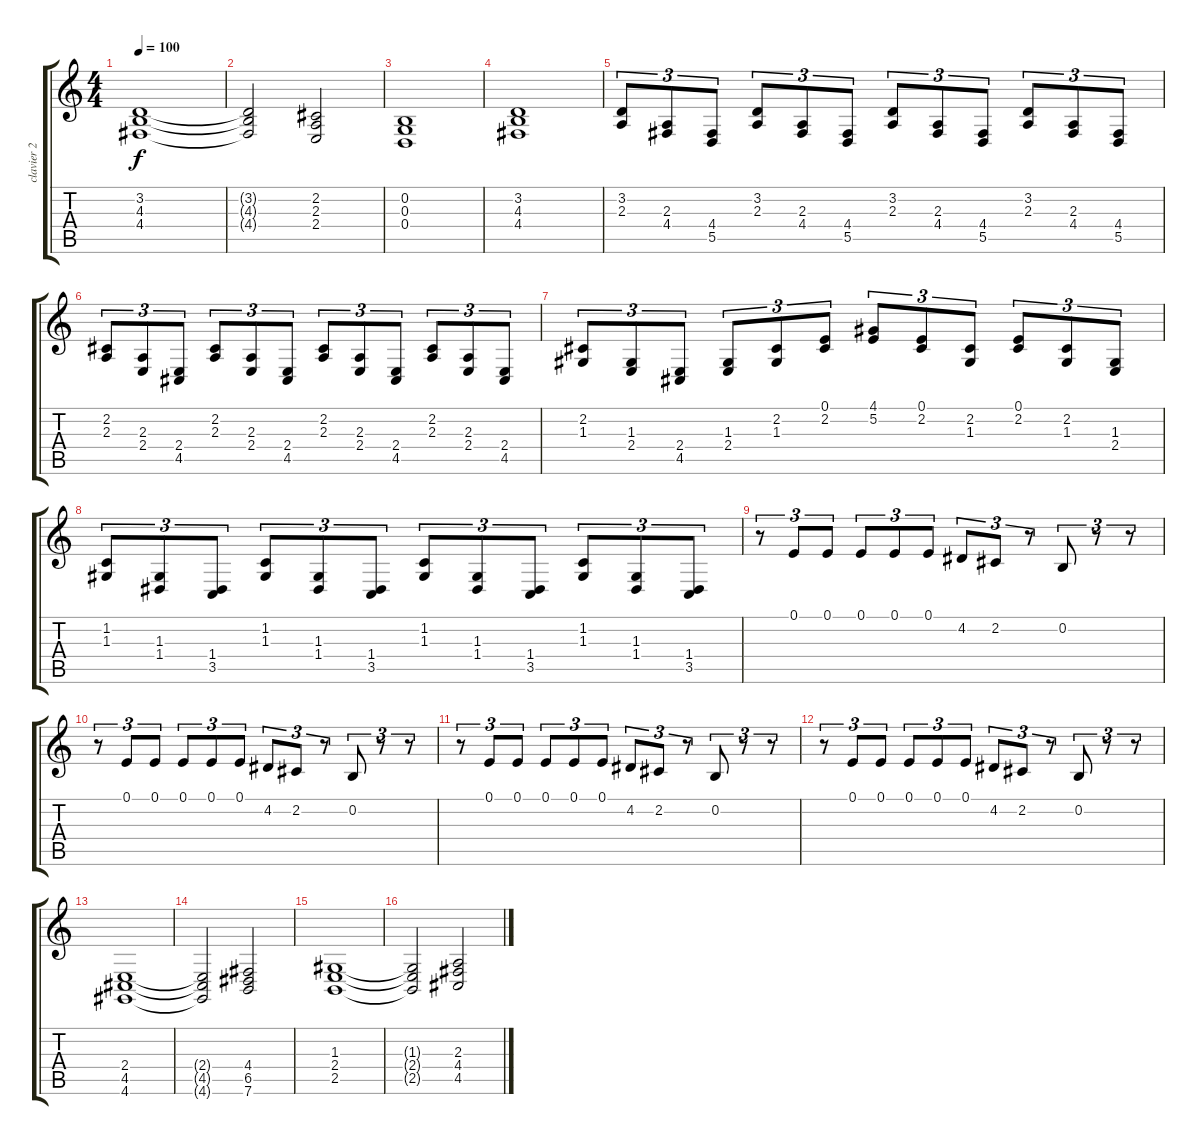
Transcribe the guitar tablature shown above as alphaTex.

\track ("clavier 2" "clavier 2") {instrument synthbrass1}
\staff {score tabs}
\tuning (E4 B3 G3 D3 A2 E2) {hide}
\ts (4 4)
\tempo 100
\clef g2
\ks c
(3.2 4.3 4.4).1{dy f} |
(3.2{t} 4.3{t} 4.4{t}).2 (2.2 2.3 2.4).2 |
(0.2 0.3 0.4).1 |
(3.2 4.3 4.4).1 |
(3.2 2.3).8{tu (3 2)} (2.3 4.4).8{tu (3 2)} (4.4 5.5).8{tu (3 2)} (3.2 2.3).8{tu (3 2)} (2.3 4.4).8{tu (3 2)} (4.4 5.5).8{tu (3 2)} (3.2 2.3).8{tu (3 2)} (2.3 4.4).8{tu (3 2)} (4.4 5.5).8{tu (3 2)} (3.2 2.3).8{tu (3 2)} (2.3 4.4).8{tu (3 2)} (4.4 5.5).8{tu (3 2)} |
(2.2 2.3).8{tu (3 2)} (2.3 2.4).8{tu (3 2)} (2.4 4.5).8{tu (3 2)} (2.2 2.3).8{tu (3 2)} (2.3 2.4).8{tu (3 2)} (2.4 4.5).8{tu (3 2)} (2.2 2.3).8{tu (3 2)} (2.3 2.4).8{tu (3 2)} (2.4 4.5).8{tu (3 2)} (2.2 2.3).8{tu (3 2)} (2.3 2.4).8{tu (3 2)} (2.4 4.5).8{tu (3 2)} |
(2.2 1.3).8{tu (3 2)} (1.3 2.4).8{tu (3 2)} (2.4 4.5).8{tu (3 2)} (1.3 2.4).8{tu (3 2)} (2.2 1.3).8{tu (3 2)} (0.1 2.2).8{tu (3 2)} (4.1 5.2).8{tu (3 2)} (0.1 2.2).8{tu (3 2)} (2.2 1.3).8{tu (3 2)} (0.1 2.2).8{tu (3 2)} (2.2 1.3).8{tu (3 2)} (1.3 2.4).8{tu (3 2)} |
(1.2 1.3).8{tu (3 2)} (1.3 1.4).8{tu (3 2)} (1.4 3.5).8{tu (3 2)} (1.2 1.3).8{tu (3 2)} (1.3 1.4).8{tu (3 2)} (1.4 3.5).8{tu (3 2)} (1.2 1.3).8{tu (3 2)} (1.3 1.4).8{tu (3 2)} (1.4 3.5).8{tu (3 2)} (1.2 1.3).8{tu (3 2)} (1.3 1.4).8{tu (3 2)} (1.4 3.5).8{tu (3 2)} |
r.8{tu (3 2)} 0.1.8{tu (3 2)} 0.1.8{tu (3 2)} 0.1.8{tu (3 2)} 0.1.8{tu (3 2)} 0.1.8{tu (3 2)} 4.2.8{tu (3 2)} 2.2.8{tu (3 2)} r.8{tu (3 2)} 0.2.8{tu (3 2)} r.8{tu (3 2)} r.8{tu (3 2)} |
r.8{tu (3 2)} 0.1.8{tu (3 2)} 0.1.8{tu (3 2)} 0.1.8{tu (3 2)} 0.1.8{tu (3 2)} 0.1.8{tu (3 2)} 4.2.8{tu (3 2)} 2.2.8{tu (3 2)} r.8{tu (3 2)} 0.2.8{tu (3 2)} r.8{tu (3 2)} r.8{tu (3 2)} |
r.8{tu (3 2)} 0.1.8{tu (3 2)} 0.1.8{tu (3 2)} 0.1.8{tu (3 2)} 0.1.8{tu (3 2)} 0.1.8{tu (3 2)} 4.2.8{tu (3 2)} 2.2.8{tu (3 2)} r.8{tu (3 2)} 0.2.8{tu (3 2)} r.8{tu (3 2)} r.8{tu (3 2)} |
r.8{tu (3 2)} 0.1.8{tu (3 2)} 0.1.8{tu (3 2)} 0.1.8{tu (3 2)} 0.1.8{tu (3 2)} 0.1.8{tu (3 2)} 4.2.8{tu (3 2)} 2.2.8{tu (3 2)} r.8{tu (3 2)} 0.2.8{tu (3 2)} r.8{tu (3 2)} r.8{tu (3 2)} |
(2.4 4.5 4.6).1 |
(2.4{t} 4.5{t} 4.6{t}).2 (4.4 6.5 7.6).2 |
(1.3 2.4 2.5).1 |
(1.3{t} 2.4{t} 2.5{t}).2 (2.3 4.4 4.5).2
